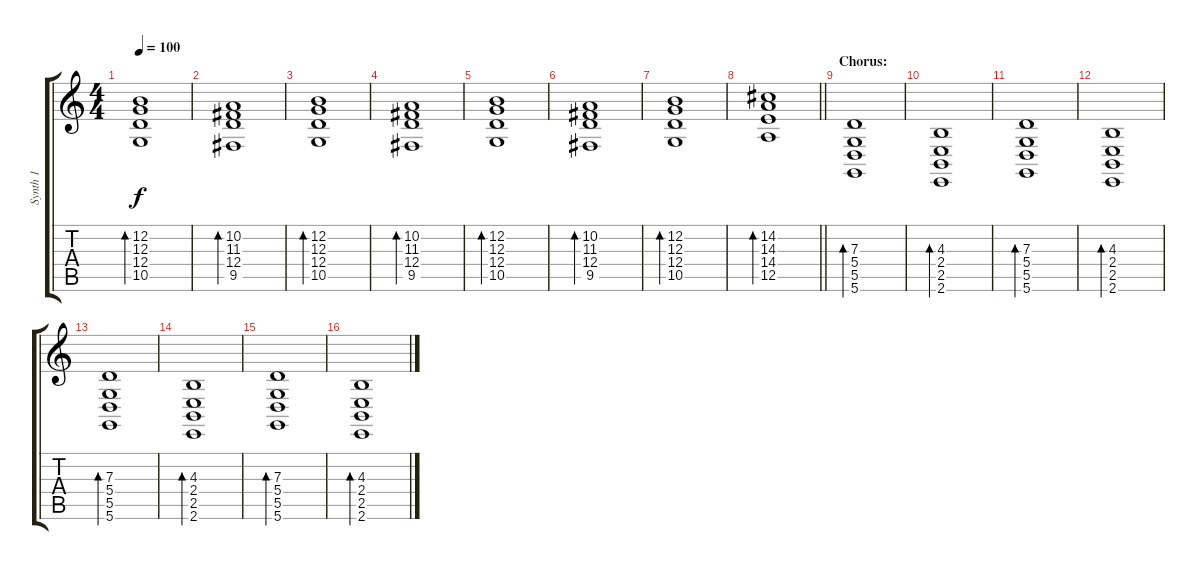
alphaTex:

\track ("Synth 1" "Synth 1") {instrument synthstrings2}
\staff {score tabs}
\tuning (E4 B3 G3 D3 A2 D2) {hide}
\ts (4 4)
\tempo 100
\clef g2
\ks c
(12.2 12.3 12.4 10.5).1{bd 30 dy f} |
(10.2 11.3 12.4 9.5).1{bd 30} |
(12.2 12.3 12.4 10.5).1{bd 60} |
(10.2 11.3 12.4 9.5).1{bd 30} |
(12.2 12.3 12.4 10.5).1{bd 30} |
(10.2 11.3 12.4 9.5).1{bd 30} |
(12.2 12.3 12.4 10.5).1{bd 60} |
\barLineRight lightlight
(14.2 14.3 14.4 12.5).1{bd 60} |
\section ("" "Chorus:")
(7.3 5.4 5.5 5.6).1{bd 60} |
(4.3 2.4 2.5 2.6).1{bd 60} |
(7.3 5.4 5.5 5.6).1{bd 60} |
(4.3 2.4 2.5 2.6).1{bd 60} |
(7.3 5.4 5.5 5.6).1{bd 60} |
(4.3 2.4 2.5 2.6).1{bd 60} |
(7.3 5.4 5.5 5.6).1{bd 60} |
(4.3 2.4 2.5 2.6).1{bd 60}
